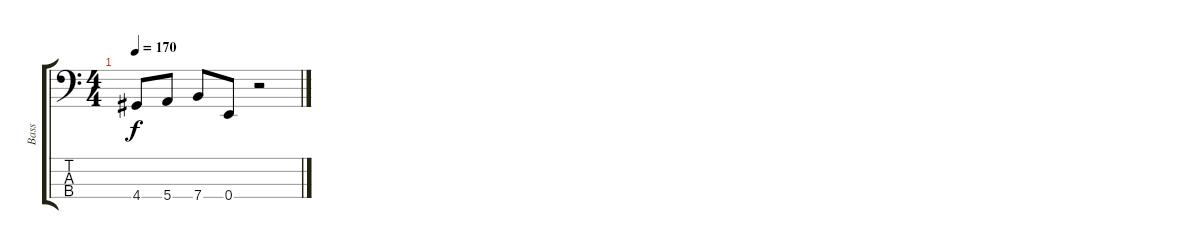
\track ("Bass" "Bass") {instrument electricbassfinger}
\staff {score tabs}
\tuning (G2 D2 A1 E1) {hide}
\ts (4 4)
\tempo 170
\clef f4
\ks c
4.4.8{dy f} 5.4.8 7.4.8 0.4.8 r.2
